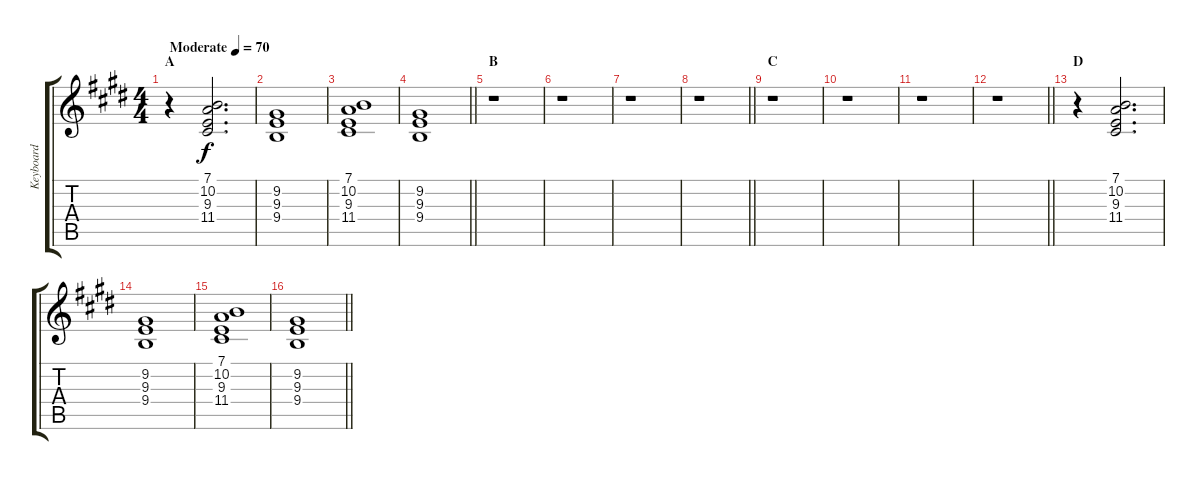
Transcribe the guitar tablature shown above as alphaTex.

\track ("Keyboard" "Keyboard") {instrument electricpiano1}
\staff {score tabs}
\tuning (E4 B3 G3 D3 A2 E2) {hide}
\ts (4 4)
\section ("" "A")
\tempo (70 "Moderate")
\clef g2
\ks e
r.4{dy f instrument electricpiano1} (7.1 10.2 9.3 11.4).2{d} |
(9.2 9.3 9.4).1 |
(7.1 10.2 9.3 11.4).1 |
\barLineRight lightlight
(9.2 9.3 9.4).1 |
\section ("" "B")
r.1 |
r.1 |
r.1 |
\barLineRight lightlight
r.1 |
\section ("" "C")
r.1 |
r.1 |
r.1 |
\barLineRight lightlight
r.1 |
\section ("" "D")
r.4 (7.1 10.2 9.3 11.4).2{d} |
(9.2 9.3 9.4).1 |
(7.1 10.2 9.3 11.4).1 |
\barLineRight lightlight
(9.2 9.3 9.4).1
